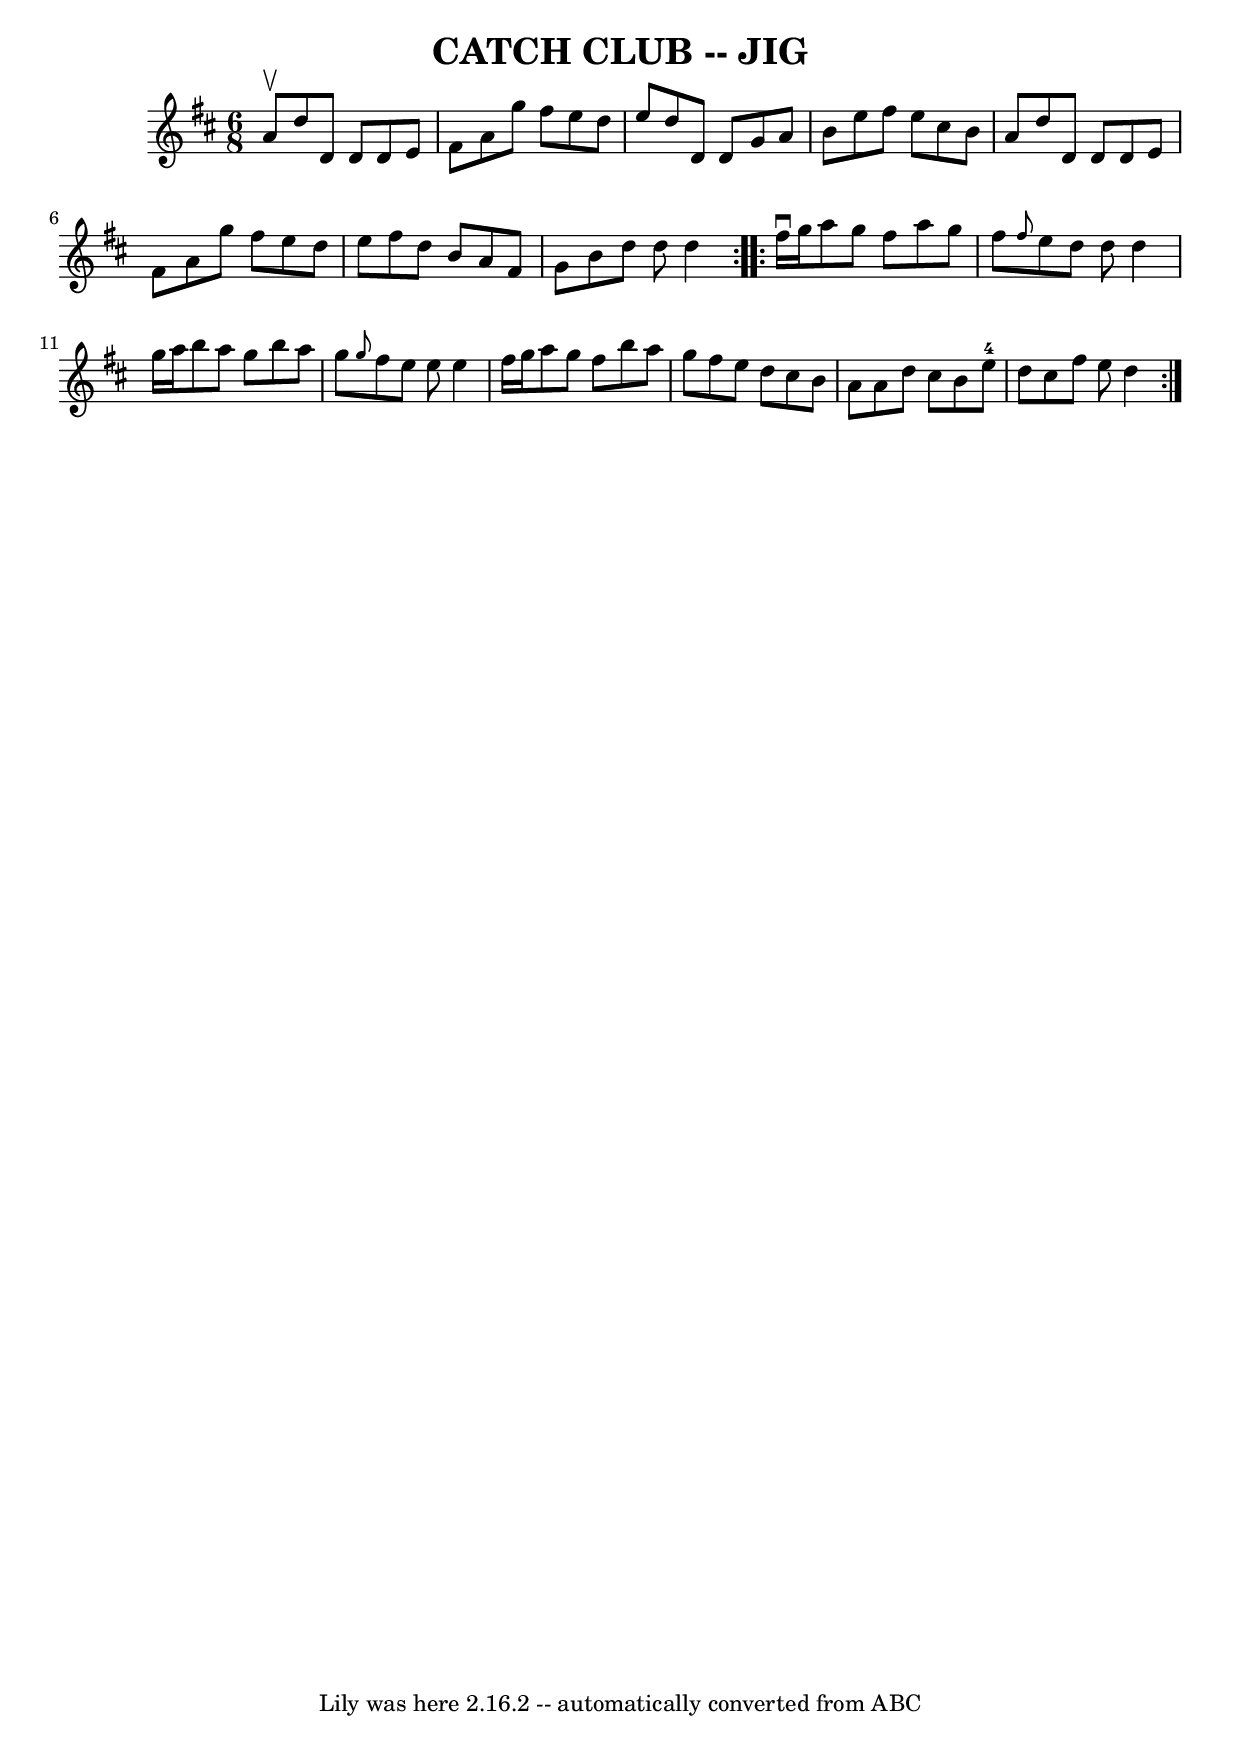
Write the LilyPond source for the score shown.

\version "2.16.2"
\include "Mammoth.ily"
\header {
  %% book = "Ryan's Mammoth Collection of Fiddle Tunes"
  crossRefNumber = "1"
  footnotes = ""
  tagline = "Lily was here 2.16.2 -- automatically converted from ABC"
  title = "CATCH CLUB -- JIG"

}
voicedefault =  {



  \repeat volta 2 {

    \time 6/8 
    \key d \major a'8^\upbow       |
    d''8 d'8 d'8    
    d'8 e'8 fis'8    |
    a'8 g''8 fis''8 e''8 d''8 e''8 
    |
    d''8 d'8 d'8 g'8 a'8 b'8    |
    e''8    
    fis''8 e''8 cis''8 b'8 a'8        |
    d''8 d'8 d'8    
    d'8 e'8 fis'8    |
    a'8 g''8 fis''8 e''8 d''8 e''8 
    |
    fis''8 d''8 b'8 a'8 fis'8 g'8    |
    b'8    
    d''8 d''8 d''4    
  }     
  \repeat volta 2 {
    fis''16^\downbow g''16     
    |
    a''8 g''8 fis''8 a''8 g''8 fis''8    |
    
    \grace { fis''8  
	   } e''8 d''8 d''8 d''4 g''16 a''16    
    |
    b''8 a''8 g''8 b''8 a''8 g''8    |
    \grace {    
      g''8  
    } fis''8 e''8 e''8 e''4 fis''16 g''16        |
    
    a''8 g''8 fis''8 b''8 a''8 g''8    |
    fis''8 e''8    
    d''8 cis''8 b'8 a'8    |
    a'8 d''8 cis''8 b'8 e''8 
    -4 d''8    |
    cis''8 fis''8 e''8 d''4    
  }   

}

\score{
  <<

    \context Staff="default"
    {
      \voicedefault 
      
    }

  >>
  \layout {
    
  }
  \midi {
  }

}
